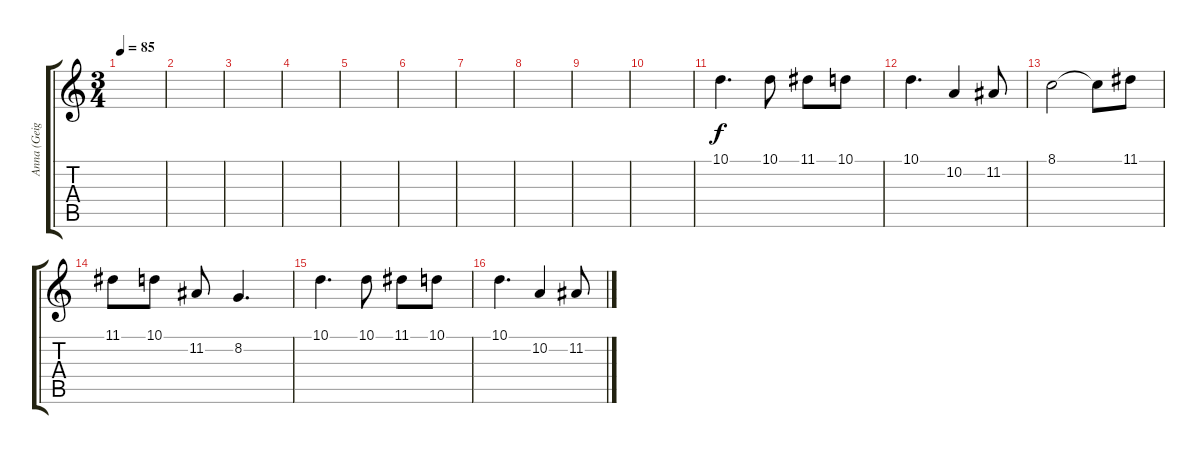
\track ("Anna (Geige)" "Anna (Geig") {instrument violin}
\staff {score tabs}
\tuning (E4 B3 G3 D3 A2 E2) {hide}
\ts (3 4)
\tempo 85
\clef g2
\ks c
|
|
|
|
|
|
|
|
|
|
10.1.4{d} 10.1.8 11.1.8 10.1.8 |
10.1.4{d} 10.2.4 11.2.8 |
8.1.2 8.1{t}.8 11.1.8 |
11.1.8 10.1.8 11.2.8 8.2.4{d} |
10.1.4{d} 10.1.8 11.1.8 10.1.8 |
10.1.4{d} 10.2.4 11.2.8
